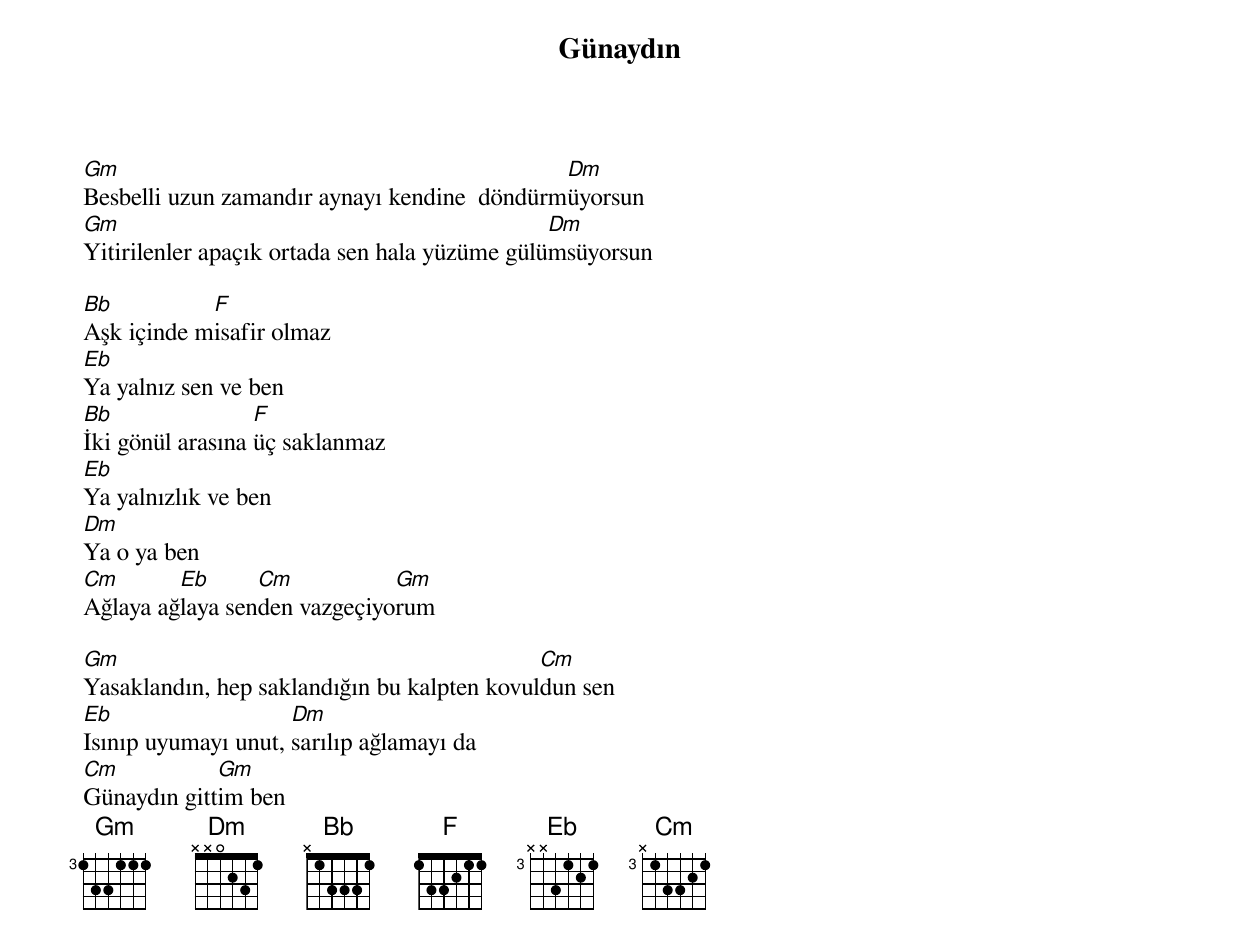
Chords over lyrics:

{title: Günaydın}
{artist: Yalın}

Gm                                            Dm
Besbelli uzun zamandır aynayı kendine  döndürmüyorsun
Gm                                             Dm
Yitirilenler apaçık ortada sen hala yüzüme gülümsüyorsun

Bb          F
Aşk içinde misafir olmaz
Eb
Ya yalnız sen ve ben
Bb                F
İki gönül arasına üç saklanmaz
Eb
Ya yalnızlık ve ben
Dm
Ya o ya ben
Cm       Eb      Cm           Gm
Ağlaya ağlaya senden vazgeçiyorum

Gm                                           Cm
Yasaklandın, hep saklandığın bu kalpten kovuldun sen
Eb                   Dm
Isınıp uyumayı unut, sarılıp ağlamayı da
Cm           Gm
Günaydın gittim ben
